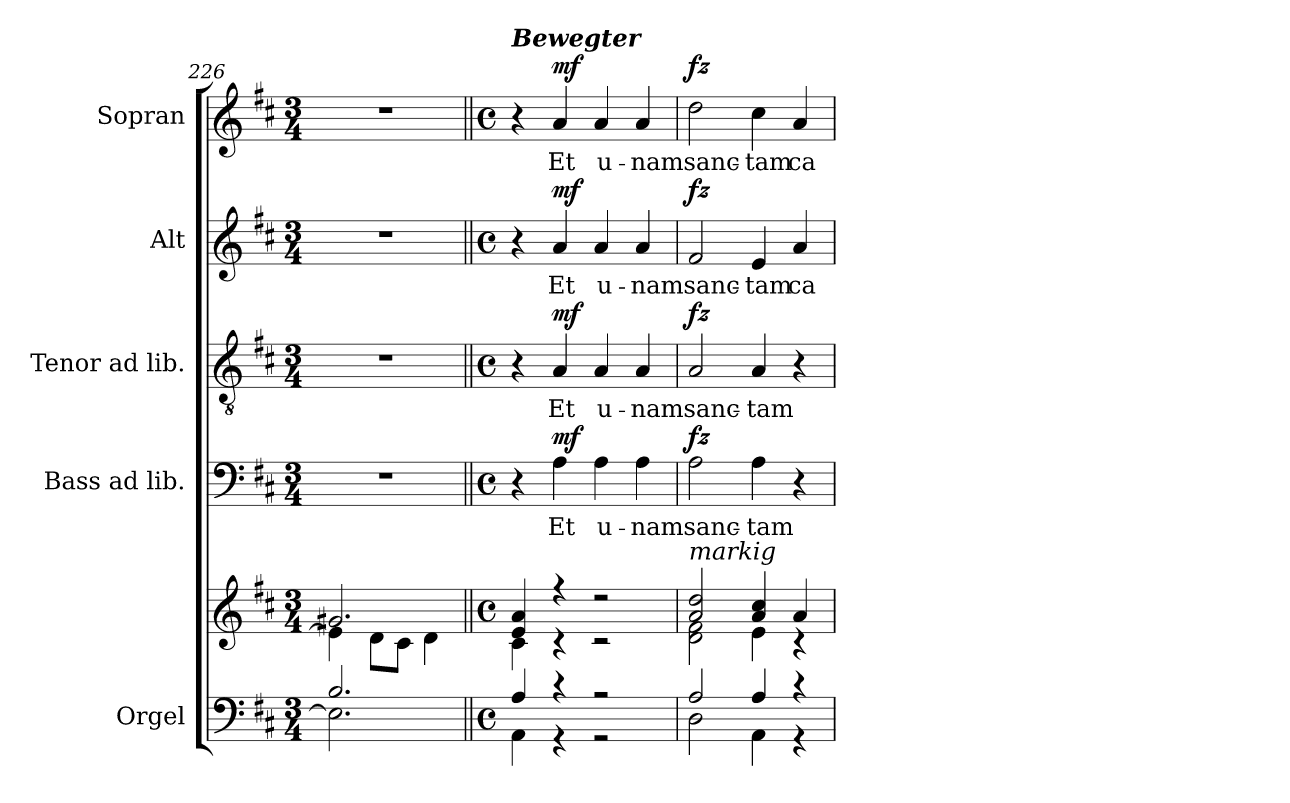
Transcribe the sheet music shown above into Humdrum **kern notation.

**kern	**kern	**kern	**text	**dynam	**kern	**text	**dynam	**kern	**text	**dynam	**kern	**text	**dynam
*part5	*part5	*part4	*part4	*part4	*part3	*part3	*part3	*part2	*part2	*part2	*part1	*part1	*part1
*staff6	*staff5	*staff4	*staff4	*staff4	*staff3	*staff3	*staff3	*staff2	*staff2	*staff2	*staff1	*staff1	*staff1
*I"Orgel	*	*I"Bass ad lib.	*	*	*I"Tenor ad lib.	*	*	*I"Alt	*	*	*I"Sopran	*	*
*I'Org.	*	*I'B.	*	*	*I'T.	*	*	*I'A.	*	*	*I'S.	*	*
*clefF4	*clefG2	*clefF4	*	*	*clefGv2	*	*	*clefG2	*	*	*clefG2	*	*
*k[f#c#]	*k[f#c#]	*k[f#c#]	*	*	*k[f#c#]	*	*	*k[f#c#]	*	*	*k[f#c#]	*	*
*D:	*D:	*D:	*	*	*D:	*	*	*D:	*	*	*D:	*	*
*M3/4	*M3/4	*M3/4	*	*	*M3/4	*	*	*M3/4	*	*	*M3/4	*	*
=226	=226	=226	=226	=226	=226	=226	=226	=226	=226	=226	=226	=226	=226
*^	*^	*	*	*	*	*	*	*	*	*	*	*	*
2.B/	2.E\]	2.g#X/	4e\]	2.r	.	.	2.r	.	.	2.r	.	.	2.r	.	.
.	.	.	8d\L	.	.	.	.	.	.	.	.	.	.	.	.
.	.	.	8c#\J	.	.	.	.	.	.	.	.	.	.	.	.
.	.	.	4d\	.	.	.	.	.	.	.	.	.	.	.	.
=227||	=227||	=227||	=227||	=227||	=227||	=227||	=227||	=227||	=227||	=227||	=227||	=227||	=227||	=227||	=227||
*M4/4	*	*M4/4	*	*M4/4	*	*	*M4/4	*	*	*M4/4	*	*	*M4/4	*	*
*met(c)	*	*met(c)	*	*met(c)	*	*	*met(c)	*	*	*met(c)	*	*	*met(c)	*	*
!	!	!	!	!	!	!	!	!	!	!	!	!	!LO:TX:a:Bi:t=Bewegter	!	!
4A/	4AA\	4e/ 4a/	4c#\	4r	.	.	4r	.	.	4r	.	.	4r	.	.
!	!	!	!	!	!LO:LY:b	!LO:DY:a	!	!LO:LY:b	!LO:DY:a	!	!LO:LY:b	!LO:DY:a	!	!LO:LY:b	!LO:DY:a
4r	4r	4r	4r	4A\	Et	mf	4A/	Et	mf	4a/	Et	mf	4a/	Et	mf
!	!	!	!	!	!LO:LY:b	!	!	!LO:LY:b	!	!	!LO:LY:b	!	!	!LO:LY:b	!
2r	2r	2r	2r	4A\	u-	.	4A/	u-	.	4a/	u-	.	4a/	u-	.
!	!	!	!	!	!LO:LY:b	!	!	!LO:LY:b	!	!	!LO:LY:b	!	!	!LO:LY:b	!
.	.	.	.	4A\	-nam	.	4A/	-nam	.	4a/	-nam	.	4a/	-nam	.
=228	=228	=228	=228	=228	=228	=228	=228	=228	=228	=228	=228	=228	=228	=228	=228
!	!	!LO:TX:a:i:t=markig	!	!	!	!	!	!	!	!	!	!	!	!	!
!	!	!	!	!	!LO:LY:b	!LO:DY:a	!	!LO:LY:b	!LO:DY:a	!	!LO:LY:b	!LO:DY:a	!	!LO:LY:b	!LO:DY:a
2A/	2D\	2a/ 2dd/	2d\ 2f#\	2A\	sanc-	fz	2A/	sanc-	fz	2f#/	sanc-	fz	2dd\	sanc-	fz
!	!	!	!	!	!LO:LY:b	!	!	!LO:LY:b	!	!	!LO:LY:b	!	!	!LO:LY:b	!
4A/	4AA\	4a/ 4cc#/	4e\	4A\	-tam	.	4A/	-tam	.	4e/	-tam	.	4cc#\	-tam	.
!	!	!	!	!	!	!	!	!	!	!	!LO:LY:b	!	!	!LO:LY:b	!
4r	4r	4a/	4rc	4r	.	.	4r	.	.	4a/	ca-	.	4a/	ca-	.
*v	*v	*	*	*	*	*	*	*	*	*	*	*	*	*	*
*	*v	*v	*	*	*	*	*	*	*	*	*	*	*	*
=	=	=	=	=	=	=	=	=	=	=	=	=	=
*-	*-	*-	*-	*-	*-	*-	*-	*-	*-	*-	*-	*-	*-
